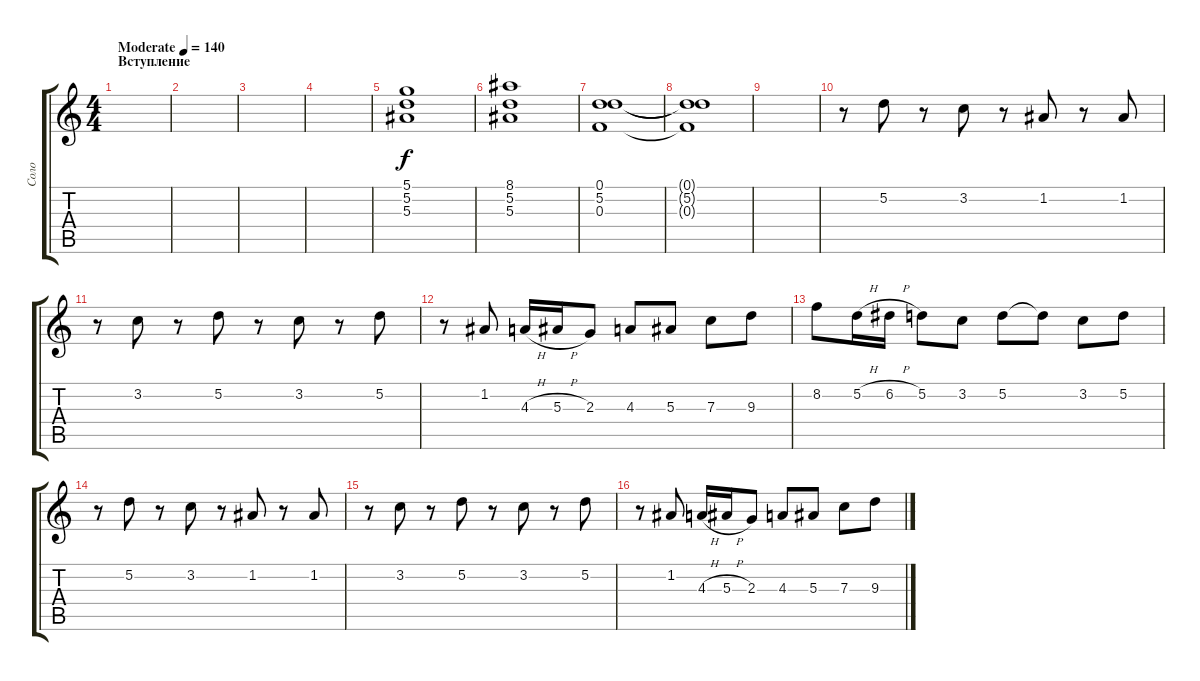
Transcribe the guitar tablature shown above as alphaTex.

\track ("Соло" "Соло") {instrument distortionguitar}
\staff {score tabs}
\tuning (D4 A3 F3 C3 G2 D2) {hide}
\ts (4 4)
\section ("" "Вступление")
\tempo (140 "Moderate")
\clef g2
\ks c
|
|
|
|
(5.1 5.2 5.3).1 |
(8.1 5.2 5.3).1 |
(0.1 5.2 0.3).1 |
(0.1{t} 5.2{t} 0.3{t}).1 |
|
r.8 5.2.8 r.8 3.2.8 r.8 1.2.8 r.8 1.2.8 |
r.8 3.2.8 r.8 5.2.8 r.8 3.2.8 r.8 5.2.8 |
r.8 1.2.8 4.3{h}.16 5.3{h}.16 2.3.8 4.3.8 5.3.8 7.3.8 9.3.8 |
8.2.8 5.2{h}.16 6.2{h}.16 5.2.8 3.2.8 5.2.8 5.2{t}.8 3.2.8 5.2.8 |
r.8 5.2.8 r.8 3.2.8 r.8 1.2.8 r.8 1.2.8 |
r.8 3.2.8 r.8 5.2.8 r.8 3.2.8 r.8 5.2.8 |
r.8 1.2.8 4.3{h}.16 5.3{h}.16 2.3.8 4.3.8 5.3.8 7.3.8 9.3.8
